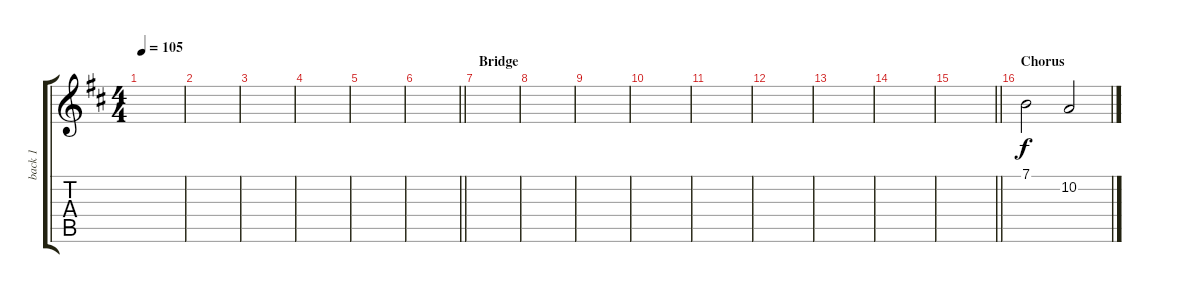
\track ("back 1" "back 1") {instrument musicbox}
\staff {score tabs}
\tuning (E4 B3 G3 D3 A2 E2) {hide}
\ts (4 4)
\tempo 105
\clef g2
\ks bminor
|
|
|
|
|
\barLineRight lightlight
|
\section ("" "Bridge")
|
|
|
|
|
|
|
|
\barLineRight lightlight
|
\section ("" "Chorus")
7.1.2 10.2.2
